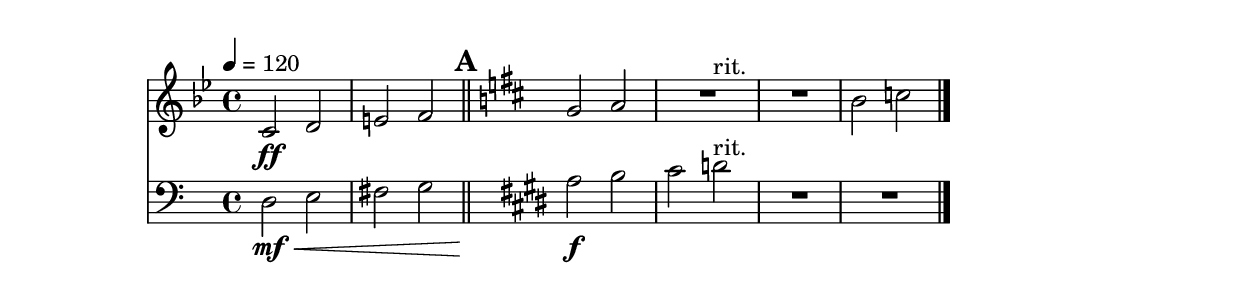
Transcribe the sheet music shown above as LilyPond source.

#(ly:set-option 'relative-includes #t)
\version "2.18.2"
\version "2.18.2"
\version "2.18.2"

% 記号用Voice
mk = \new Voice {
  \compressFullBarRests % 長休符をまとめる

  \omit Rest % 通常の休符を消す
  \omit MultiMeasureRest % 長休符の記号を消す
  \omit MultiMeasureRestNumber % 長休符の長さを表す数字を消す

  \key bes \major
  \tempo 4 = 120

  R1*2 \bar "||" |

  \key d \major
  \mark \default

  R1 |
  r2 r^"rit." |
  R1*2 |
  \bar "|." 
}

% パート1
one = \new Voice \relative c' {
  \clef "treble"

  c2\ff d |
  e f |
  g a |
  R1*2 |
  b2 c |
}

% パート2
two = \new Voice \relative c {
  \clef "bass"

  c2\mf\< d |
  e f |
  g\f a |
  b c |
  R1*2 |
}
 % voice.lyをinclude

stfOne = \new Staff
  <<
    \mk % 記号用Voice
    \one % パート1のVoice
  >>

stfTwo = \new Staff \transpose bes c' {
  <<
    \mk % 記号用Voice
    \two % パート2のVoice
  >>
}


% 総譜
\new Score {
  <<
    \stfOne
    \stfTwo
  >>
}